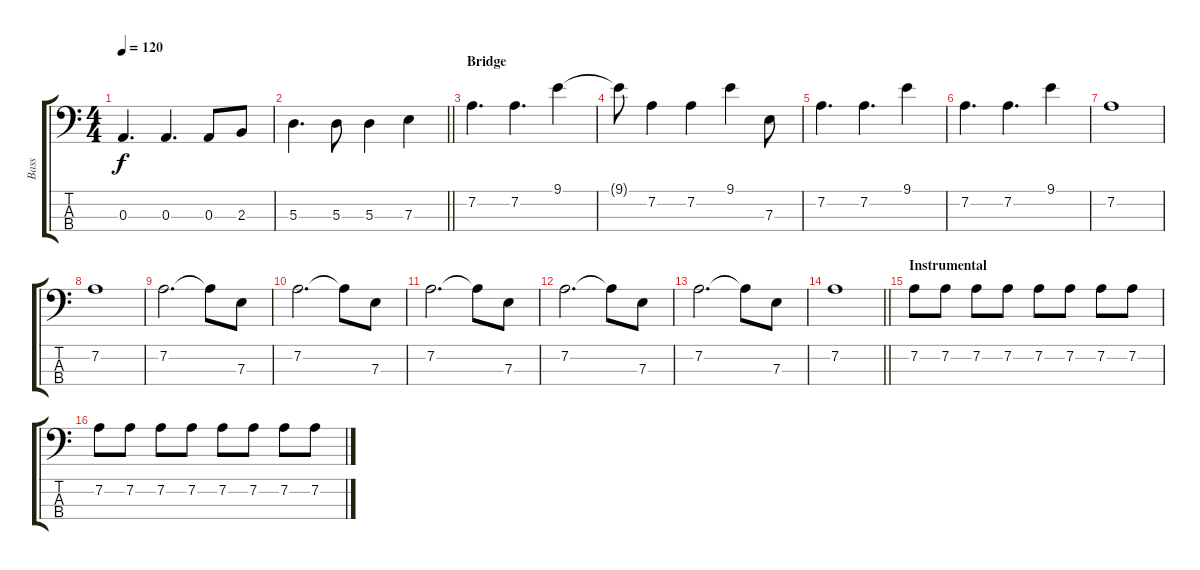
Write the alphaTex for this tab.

\track ("Bass" "Bass") {instrument electricbassfinger}
\staff {score tabs}
\tuning (G2 D2 A1 E1) {hide}
\ts (4 4)
\tempo 120
\clef f4
\ks c
0.3.4{d dy f} 0.3.4{d} 0.3.8 2.3.8 |
\barLineRight lightlight
5.3.4{d} 5.3.8 5.3.4 7.3.4 |
\section ("" "Bridge")
7.2.4{d} 7.2.4{d} 9.1.4 |
9.1{t}.8 7.2.4 7.2.4 9.1.4 7.3.8 |
7.2.4{d} 7.2.4{d} 9.1.4 |
7.2.4{d} 7.2.4{d} 9.1.4 |
7.2.1 |
7.2.1 |
7.2.2{d} 7.2{t}.8 7.3.8 |
7.2.2{d} 7.2{t}.8 7.3.8 |
7.2.2{d} 7.2{t}.8 7.3.8 |
7.2.2{d} 7.2{t}.8 7.3.8 |
7.2.2{d} 7.2{t}.8 7.3.8 |
\barLineRight lightlight
7.2.1 |
\section ("" "Instrumental")
7.2.8 7.2.8 7.2.8 7.2.8 7.2.8 7.2.8 7.2.8 7.2.8 |
7.2.8 7.2.8 7.2.8 7.2.8 7.2.8 7.2.8 7.2.8 7.2.8
